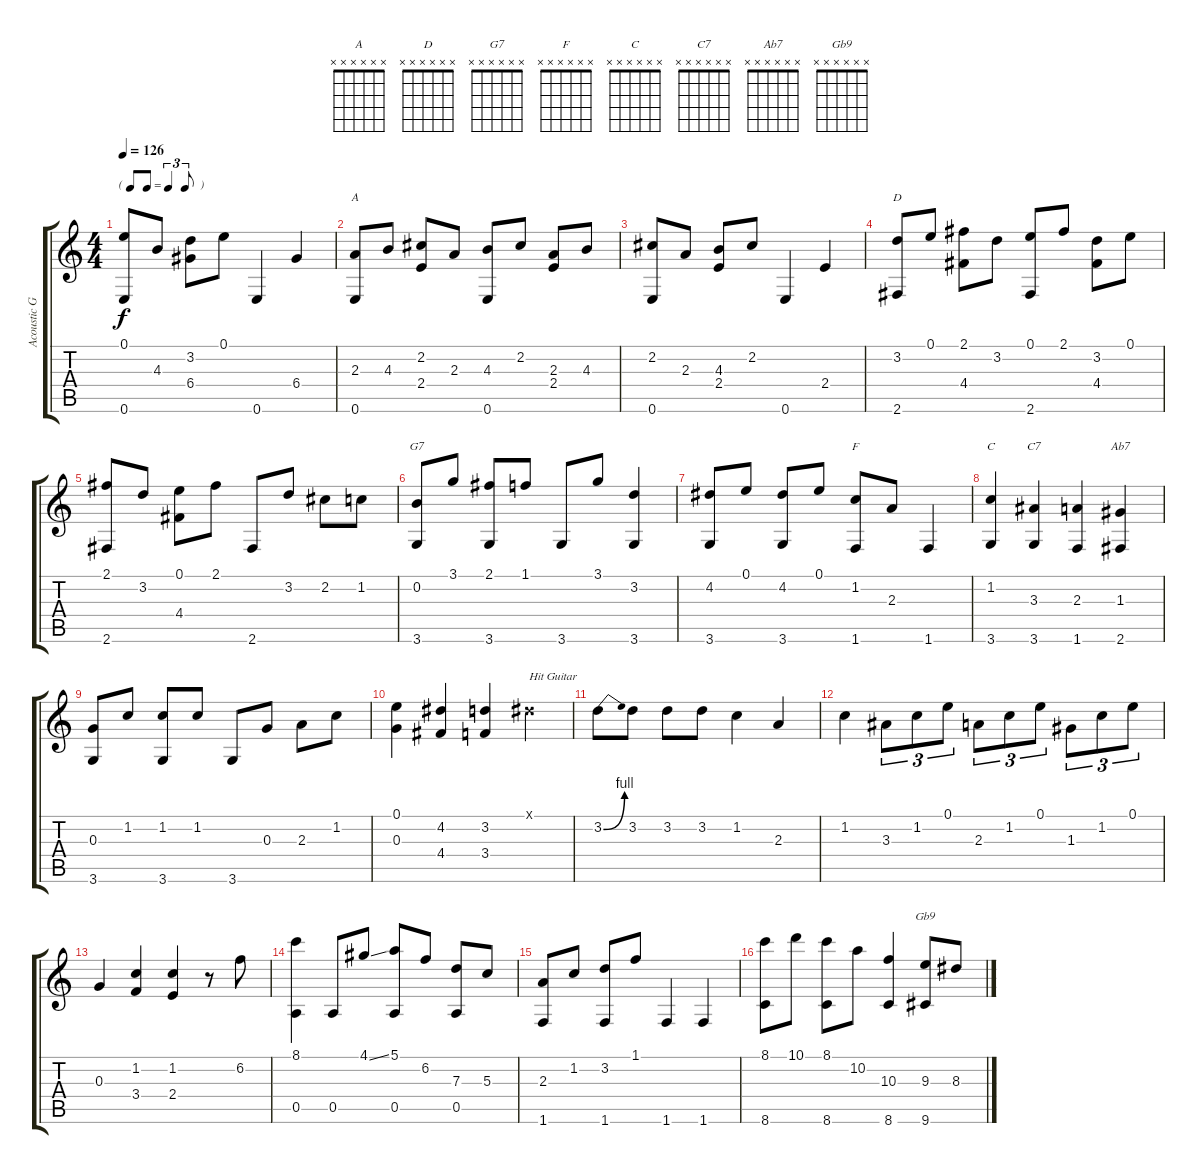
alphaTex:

\track ("Acoustic Guitar" "Acoustic G") {instrument acousticguitarnylon}
\staff {score tabs}
\tuning (E4 B3 G3 D3 A2 E2) {hide}
\chord ("A" x x x x x x)
\chord ("D" x x x x x x)
\chord ("G7" x x x x x x)
\chord ("F" x x x x x x)
\chord ("C" x x x x x x)
\chord ("C7" x x x x x x)
\chord ("Ab7" x x x x x x)
\chord ("Gb9" x x x x x x)
\ts (4 4)
\tf triplet8th
\tempo 126
\clef g2
\ks c
(0.1 0.6).8{dy f} 4.3.8 (3.2 6.4).8 0.1.8 0.6.4 6.4.4 |
(2.3 0.6).8{ch "A"} 4.3.8 (2.2 2.4).8 2.3.8 (4.3 0.6).8 2.2.8 (2.3 2.4).8 4.3.8 |
(2.2 0.6).8 2.3.8 (4.3 2.4).8 2.2.8 0.6.4 2.4.4 |
(3.2 2.6).8{ch "D"} 0.1.8 (2.1 4.4).8 3.2.8 (0.1 2.6).8 2.1.8 (3.2 4.4).8 0.1.8 |
(2.1 2.6).8 3.2.8 (0.1 4.4).8 2.1.8 2.6.8 3.2.8 2.2.8 1.2.8 |
(0.2 3.6).8{ch "G7"} 3.1.8 (2.1 3.6).8 1.1.8 3.6.8 3.1.8 (3.2 3.6).4 |
(4.2 3.6).8 0.1.8 (4.2 3.6).8 0.1.8 (1.2 1.6).8{ch "F"} 2.3.8 1.6.4 |
(1.2 3.6).4{ch "C"} (3.3 3.6).4{ch "C7"} (2.3 1.6).4 (1.3 2.6).4{ch "Ab7"} |
(0.3 3.6).8 1.2.8 (1.2 3.6).8 1.2.8 3.6.8 0.3.8 2.3.8 1.2.8 |
(0.1 0.3).4 (4.2 4.4).4 (3.2 3.4).4 -1.1{x}.4{txt "Hit Guitar"} |
3.2{be (bend 0 0 60 4)}.8 3.2.8 3.2.8 3.2.8 1.2.4 2.3.4 |
1.2.4 3.3.8{tu (3 2)} 1.2.8{tu (3 2)} 0.1.8{tu (3 2)} 2.3.8{tu (3 2)} 1.2.8{tu (3 2)} 0.1.8{tu (3 2)} 1.3.8{tu (3 2)} 1.2.8{tu (3 2)} 0.1.8{tu (3 2)} |
0.3.4 (1.2 3.4).4 (1.2 2.4).4 r.8 6.2.8 |
(8.1 0.5).4 0.5.8 4.1{ss}.8 (5.1 0.5).8 6.2.8 (7.3 0.5).8 5.3.8 |
(2.3 1.6).8 1.2.8 (3.2 1.6).8 1.1.8 1.6.4 1.6.4 |
(8.1 8.6).8 10.1.8 (8.1 8.6).8 10.2.8 (10.3 8.6).4 (9.3 9.6).8{ch "Gb9"} 8.3.8
